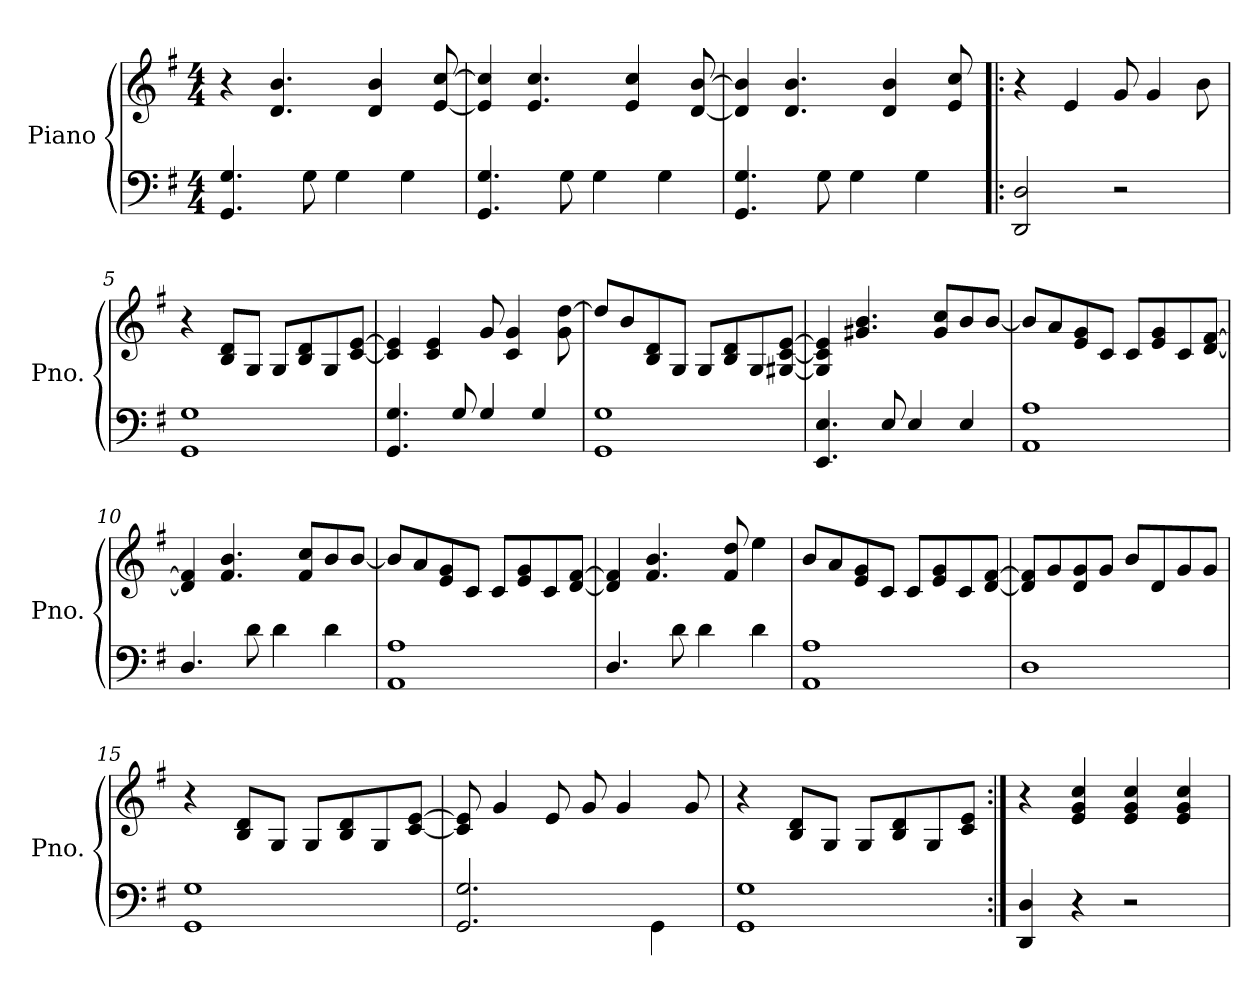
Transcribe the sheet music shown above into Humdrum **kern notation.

**kern	**kern
*part1	*part1
*staff2	*staff1
*I"Piano	*
*I'Pno.	*
*clefF4	*clefG2
*k[f#]	*k[f#]
*M4/4	*M4/4
=1	=1
4.GG/ 4.G/	4r
.	4.d/ 4.b/
8G\	.
4G\	.
.	4d/ 4b/
4G\	.
.	[8e/ [8cc/
=2	=2
4.GG/ 4.G/	4e/] 4cc/]
.	4.e/ 4.cc/
8G\	.
4G\	.
.	4e/ 4cc/
4G\	.
.	[8d/ [8b/
=3	=3
4.GG/ 4.G/	4d/] 4b/]
.	4.d/ 4.b/
8G\	.
4G\	.
.	4d/ 4b/
4G\	.
.	8e/ 8cc/
=4!|:	=4!|:
2DD/ 2D/	4r
.	4e/
2r	8g/
.	4g/
.	8b\
!!LO:LB:g=z
=5	=5
1GG 1G	4r
.	8B/ 8d/L
.	8G/J
.	8G/L
.	8B/ 8d/
.	8G/
.	[8c/ [8e/J
=6	=6
4.GG/ 4.G/	4c/] 4e/]
.	4c/ 4e/
8G/	.
4G/	8g/
.	4c/ 4g/
4G/	.
.	8g\ [8dd\
=7	=7
1GG 1G	8dd/L]
.	8b/
.	8B/ 8d/
.	8G/J
.	8G/L
.	8B/ 8d/
.	8G/
.	[8G#X/ [8c/ [8e/J
=8	=8
4.EE/ 4.E/	4G#/] 4c/] 4e/]
.	4.g#X/ 4.b/
8E/	.
4E/	.
.	8g#/ 8cc/L
4E/	8b/
.	[8b/J
=9	=9
1AA 1A	8b/L]
.	8a/
.	8e/ 8g/
.	8c/J
.	8c/L
.	8e/ 8g/
.	8c/
.	[8d/ [8f#/J
!!LO:LB:g=z
=10	=10
4.D/	4d/] 4f#/]
.	4.f#/ 4.b/
8d\	.
4d\	.
.	8f#/ 8cc/L
4d\	8b/
.	[8b/J
=11	=11
1AA 1A	8b/L]
.	8a/
.	8e/ 8g/
.	8c/J
.	8c/L
.	8e/ 8g/
.	8c/
.	[8d/ [8f#/J
=12	=12
4.D/	4d/] 4f#/]
.	4.f#/ 4.b/
8d\	.
4d\	.
.	8f#/ 8dd/
4d\	4ee\
!!LO:LB:g=z
=13	=13
1AA 1A	8b/L
.	8a/
.	8e/ 8g/
.	8c/J
.	8c/L
.	8e/ 8g/
.	8c/
.	[8d/ [8f#/J
=14	=14
1D	8d/] 8f#/]L
.	8g/
.	8d/ 8g/
.	8g/J
.	8b/L
.	8d/
.	8g/
.	8g/J
=15	=15
1GG 1G	4r
.	8B/ 8d/L
.	8G/J
.	8G/L
.	8B/ 8d/
.	8G/
.	[8c/ [8e/J
=16	=16
2.GG/ 2.G/	8c/] 8e/]
.	4g/
.	8e/
.	8g/
.	4g/
4GG\	.
.	8g/
!!LO:LB:g=z
=17	=17
1GG 1G	4r
.	8B/ 8d/L
.	8G/J
.	8G/L
.	8B/ 8d/
.	8G/
.	8c/ 8e/J
=18:|!	=18:|!
4DD/ 4D/	4r
4r	4e/ 4g/ 4cc/
2r	4e/ 4g/ 4cc/
.	4e/ 4g/ 4cc/
=	=
*-	*-
